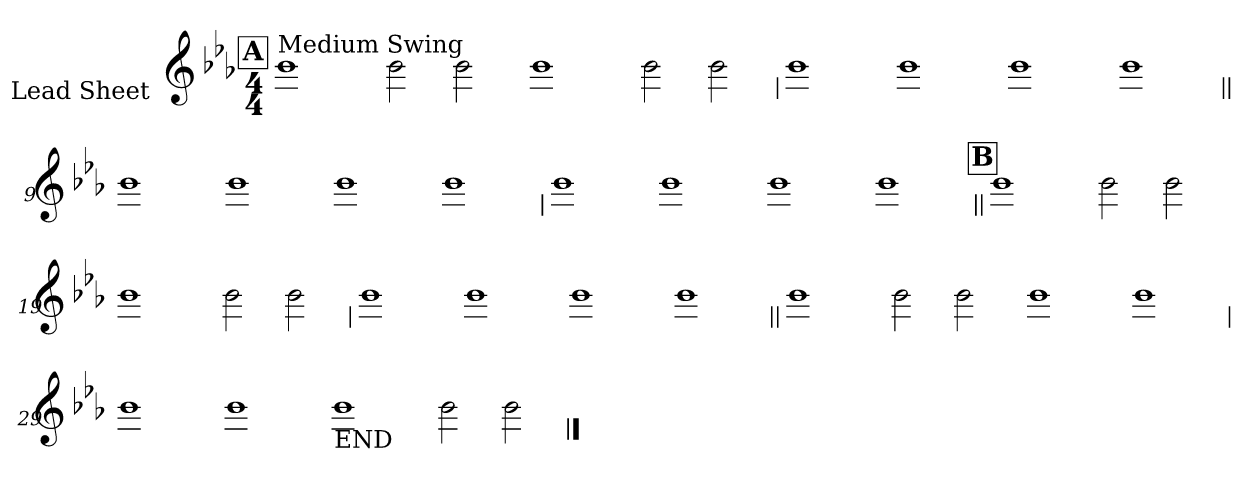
**kern
*part1
*staff1
*I"Lead Sheet
*stria0
*clefG2
*k[b-e-a-]
*E-:
*M4/4
!!LO:REH:place=s1:a:t=A
=1||
!LO:TX:a:t=Medium Swing
1b-
=2-
2b-
2b-
=3-
1b-
=4-
2b-
2b-
!!LO:LB:g=z
=5
1b-
=6-
1b-
=7-
1b-
=8-
1b-
!!LO:LB:g=z
=9||
1b-
=10-
1b-
=11-
1b-
=12-
1b-
!!LO:LB:g=z
=13
1b-
=14-
1b-
=15-
1b-
=16-
1b-
!!LO:LB:g=z
!!LO:REH:place=s1:a:t=B
=17||
1b-
=18-
2b-
2b-
=19-
1b-
=20-
2b-
2b-
!!LO:LB:g=z
=21
1b-
=22-
1b-
=23-
1b-
=24-
1b-
!!LO:LB:g=z
=25||
1b-
=26-
2b-
2b-
=27-
1b-
=28-
1b-
!!LO:LB:g=z
=29
1b-
=30-
1b-
=31-
!LO:TX:b:t=END
1b-
=32-
2b-
2b-
==
*-
